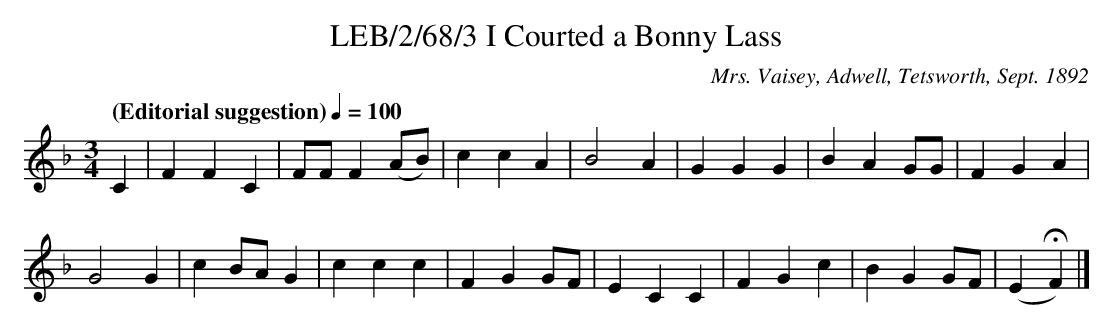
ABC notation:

X:1
T:LEB/2/68/3 I Courted a Bonny Lass
C:Mrs. Vaisey, Adwell, Tetsworth, Sept. 1892
L:1/8
Q:"(Editorial suggestion)" 1/4=100
M:3/4
K:F
C2 | F2 F2 C2 | FF F2 (AB) | c2 c2 A2 | B4 A2 | G2 G2 G2 | B2 A2 GG | F2 G2 A2 |
G4 G2 | c2 BA G2 | c2 c2 c2 | F2 G2 GF | E2 C2 C2 | F2 G2 c2 | B2 G2 GF | (E2 HF2) |]
